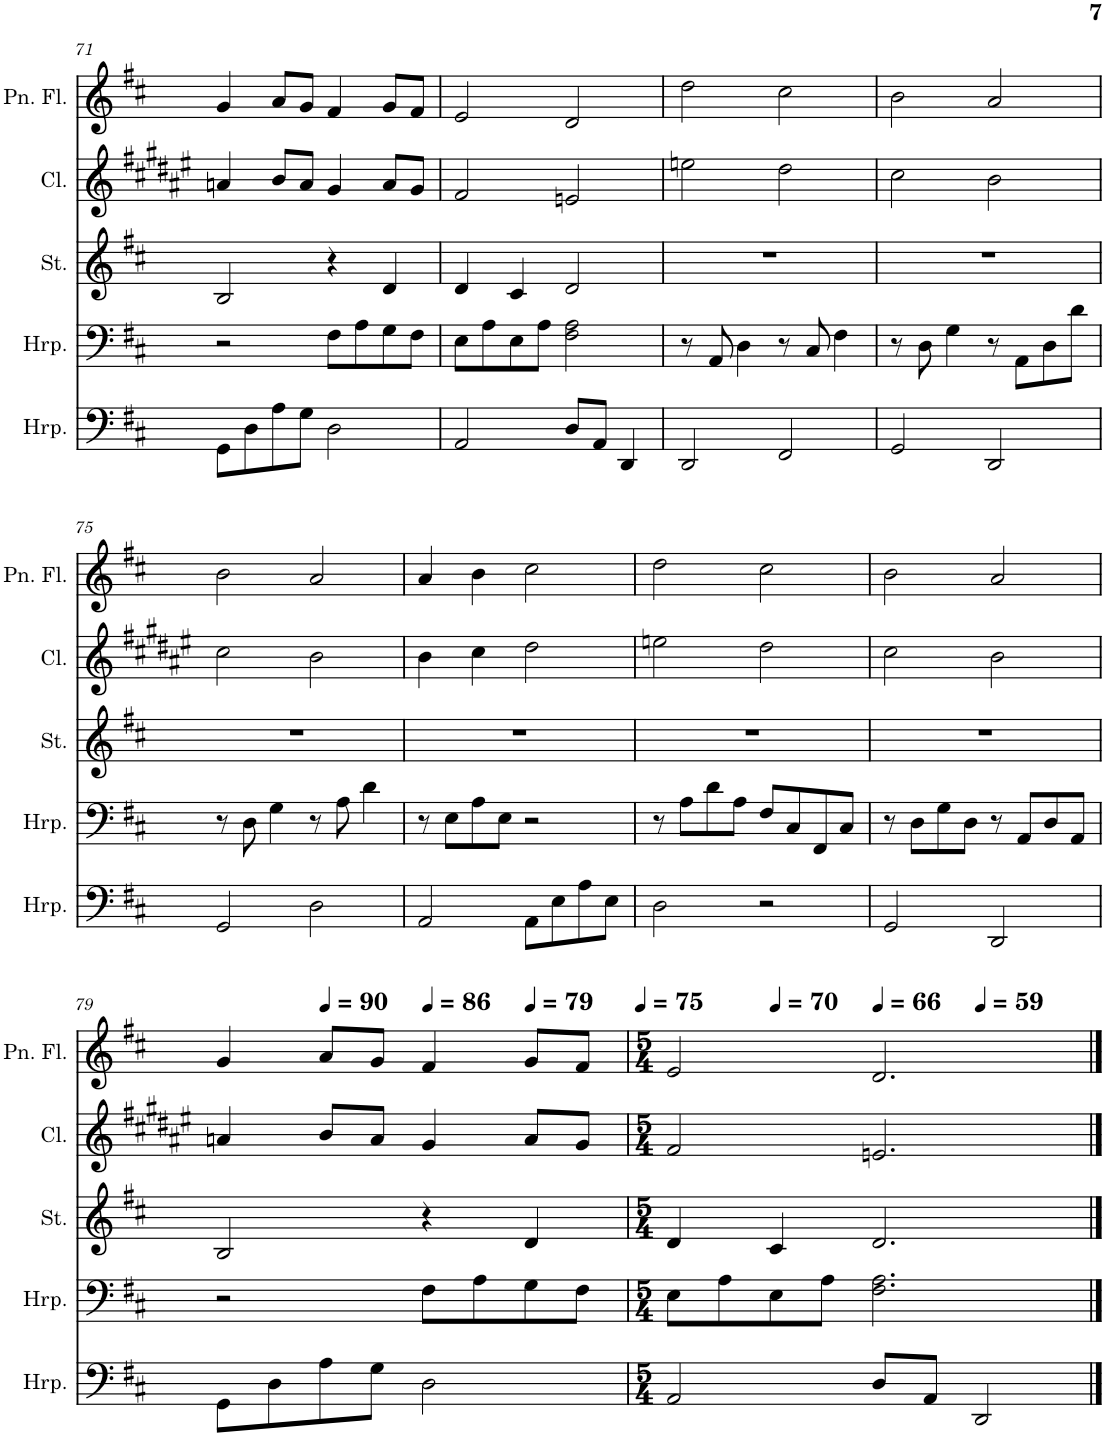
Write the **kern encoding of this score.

**kern	**kern	**kern	**kern	**kern
*part5	*part4	*part3	*part2	*part1
*staff5	*staff4	*staff3	*staff2	*staff1
*I"Harp	*I"Harp	*I"Strings	*I"Clarinet	*I"Pan Flute
*I'Hrp.	*I'Hrp.	*I'St.	*I'Cl.	*I'Pn. Fl.
!!LO:PB:g=z
*clefF4	*clefF4	*clefG2	*clefG2	*clefG2
*	*	*	*Trd1c2	*
*k[f#c#]	*k[f#c#]	*k[f#c#]	*k[f#c#g#d#a#e#]	*k[f#c#]
*M4/4	*M4/4	*M4/4	*M4/4	*M4/4
=71	=71	=71	=71	=71
8GG\L	2r	2B/	4an/	4g/
8D\	.	.	.	.
8A\	.	.	8b/L	8a/L
8G\J	.	.	8a/J	8g/J
2D\	8F#\L	4r	4g#/	4f#/
.	8A\	.	.	.
.	8G\	4d/	8a/L	8g/L
.	8F#\J	.	8g#/J	8f#/J
=72	=72	=72	=72	=72
2AA/	8E\L	4d/	2f#/	2e/
.	8A\	.	.	.
.	8E\	4c#/	.	.
.	8A\J	.	.	.
8D/L	2F#\ 2A\	2d/	2en/	2d/
8AA/J	.	.	.	.
4DD/	.	.	.	.
=73	=73	=73	=73	=73
2DD/	8r	1r	2een\	2dd\
.	8AA/	.	.	.
.	4D\	.	.	.
2FF#/	8r	.	2dd#\	2cc#\
.	8C#/	.	.	.
.	4F#\	.	.	.
=74	=74	=74	=74	=74
2GG/	8r	1r	2cc#\	2b\
.	8D\	.	.	.
.	4G\	.	.	.
2DD/	8r	.	2b\	2a/
.	8AA\L	.	.	.
.	8D\	.	.	.
.	8d\J	.	.	.
!!LO:LB:g=z
=75	=75	=75	=75	=75
2GG/	8r	1r	2cc#\	2b\
.	8D\	.	.	.
.	4G\	.	.	.
2D\	8r	.	2b\	2a/
.	8A\	.	.	.
.	4d\	.	.	.
=76	=76	=76	=76	=76
2AA/	8r	1r	4b\	4a/
.	8E\L	.	.	.
.	8A\	.	4cc#\	4b\
.	8E\J	.	.	.
8AA\L	2r	.	2dd#\	2cc#\
8E\	.	.	.	.
8A\	.	.	.	.
8E\J	.	.	.	.
=77	=77	=77	=77	=77
2D\	8r	1r	2een\	2dd\
.	8A\L	.	.	.
.	8d\	.	.	.
.	8A\J	.	.	.
2r	8F#/L	.	2dd#\	2cc#\
.	8C#/	.	.	.
.	8FF#/	.	.	.
.	8C#/J	.	.	.
=78	=78	=78	=78	=78
2GG/	8r	1r	2cc#\	2b\
.	8D\L	.	.	.
.	8G\	.	.	.
.	8D\J	.	.	.
2DD/	8r	.	2b\	2a/
.	8AA/L	.	.	.
.	8D/	.	.	.
.	8AA/J	.	.	.
!!LO:LB:g=z
=79	=79	=79	=79	=79
8GG\L	2r	2B/	4an/	4g/
8D\	.	.	.	.
*	*	*	*	*MM90
8A\	.	.	8b/L	8a/L
8G\J	.	.	8a/J	8g/J
*	*	*	*	*MM86
2D\	8F#\L	4r	4g#/	4f#/
.	8A\	.	.	.
*	*	*	*	*MM79
.	8G\	4d/	8a/L	8g/L
.	8F#\J	.	8g#/J	8f#/J
=80	=80	=80	=80	=80
*M5/4	*M5/4	*M5/4	*M5/4	*M5/4
*	*	*	*	*MM75
*	*	*	*	*^
*	*	*	*	*	*^
2AA/	8E\L	4d/	2f#/	2e/	4ryy	2.ryy
.	8A\	.	.	.	.	.
*	*	*	*	*MM70	*	*
.	8E\	4c#/	.	.	1ryy	.
.	8A\J	.	.	.	.	.
*	*	*	*	*MM66	*	*
8D/L	2.F#\ 2.A\	2.d/	2.en/	2.d/	.	.
8AA/J	.	.	.	.	.	.
*	*	*	*	*MM59	*	*
2DD/	.	.	.	.	.	2ryy
*	*	*	*	*v	*v	*v
==	==	==	==	==
*-	*-	*-	*-	*-
